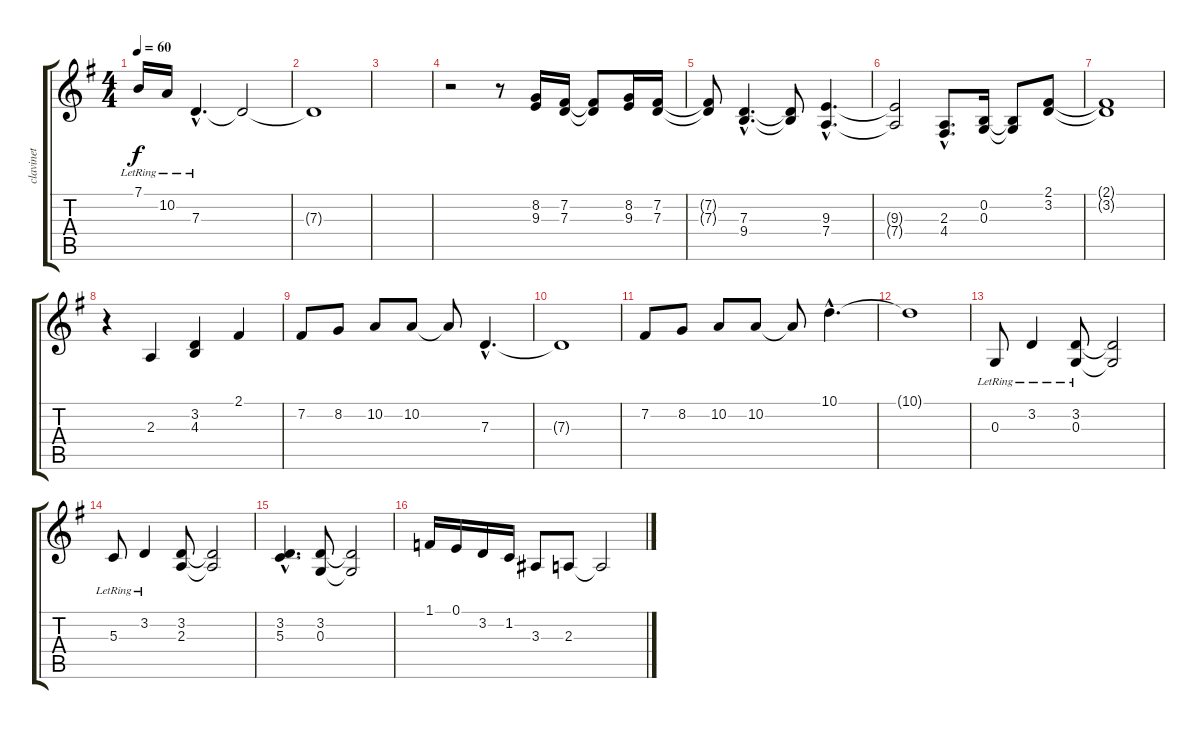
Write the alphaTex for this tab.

\track ("clavinet" "clavinet") {instrument clavinet}
\staff {score tabs}
\tuning (E4 B3 G3 D3 A2 E2) {hide}
\ts (4 4)
\tempo 60
\clef g2
\ks g
7.1{lr}.16{dy f} 10.2{lr}.16 7.3{hac lr}.4{d} 7.3{t}.2 |
7.3{t}.1 |
|
r.2 r.8 (8.2 9.3).16 (7.2 7.3).16 (7.2{t} 7.3{t}).8 (8.2 9.3).16 (7.2 7.3).16 |
(7.2{t} 7.3{t}).8 (7.3{hac} 9.4{hac}).4{d} (7.3{t} 9.4{t}).8 (9.3{hac} 7.4{hac}).4{d} |
(9.3{t} 7.4{t}).2 (2.3{hac} 4.4{hac}).8{d} (0.2 0.3).16 (0.2{t} 0.3{t}).8 (2.1 3.2).8 |
(2.1{t} 3.2{t}).1 |
r.4 2.3.4 (3.2 4.3).4 2.1.4 |
7.2.8 8.2.8 10.2.8 10.2.8 10.2{t}.8 7.3{hac}.4{d} |
7.3{t}.1 |
7.2.8 8.2.8 10.2.8 10.2.8 10.2{t}.8 10.1{hac}.4{d} |
10.1{t}.1 |
0.3{lr}.8 3.2{lr}.4 (3.2{lr} 0.3{lr}).8 (3.2{t} 0.3{t}).2 |
5.3{lr}.8 3.2{lr}.4 (3.2 2.3).8 (3.2{t} 2.3{t}).2 |
(3.2{hac} 5.3{hac}).4{d} (3.2 0.3).8 (3.2{t} 0.3{t}).2 |
1.1.16 0.1.16 3.2.16 1.2.16 3.3.8 2.3.8 2.3{t}.2
